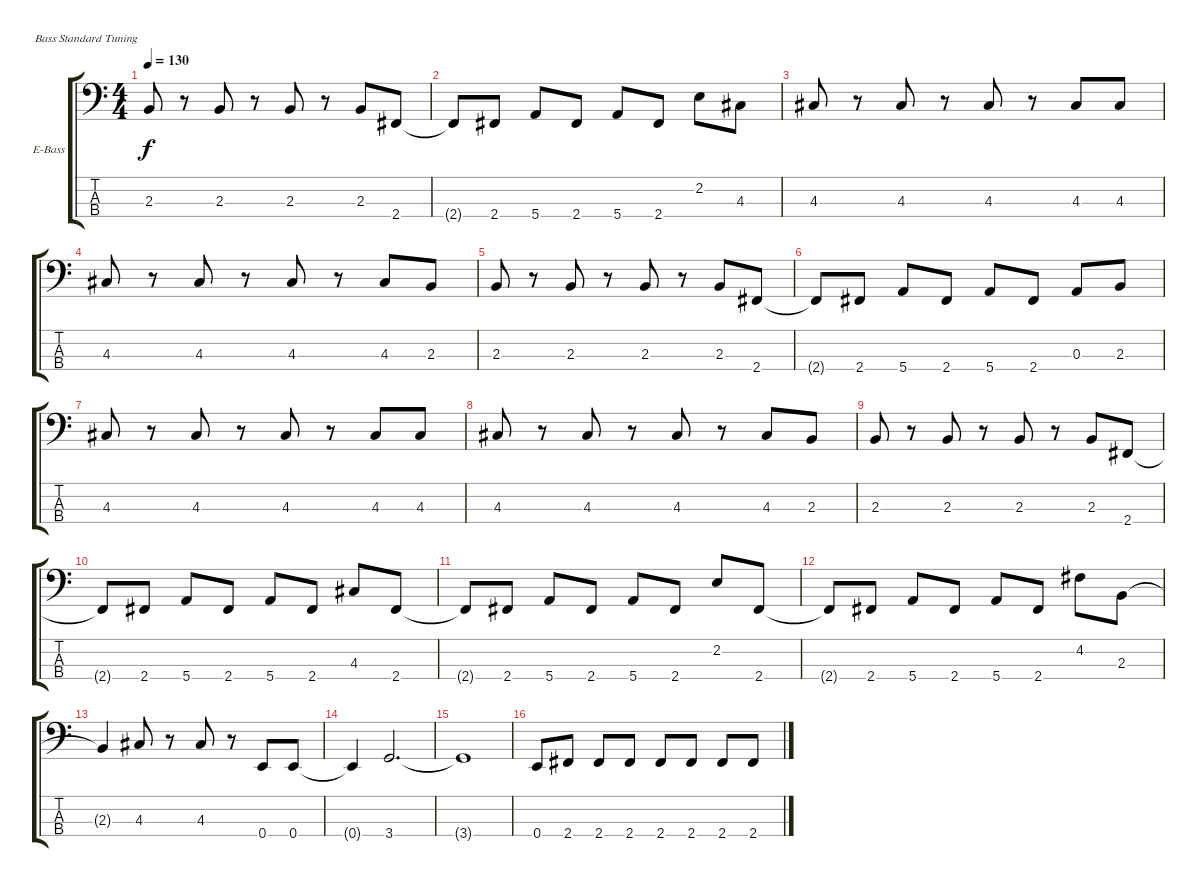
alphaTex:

\defaultSystemsLayout 4
\bracketExtendMode groupsimilarinstruments
\firstSystemTrackNameOrientation horizontal
\otherSystemsTrackNameOrientation horizontal
\track ("Peter Baltes" "E-Bass") {instrument electricbassfinger}
\staff {score tabs}
\tuning (G2 D2 A1 E1)
\ts (4 4)
\tempo 130
\clef f4
\ks c
2.3.8{dy f} r.8 2.3.8 r.8 2.3.8 r.8 2.3.8 2.4.8 |
2.4{t}.8 2.4.8 5.4.8 2.4.8 5.4.8 2.4.8 2.2.8 4.3.8 |
4.3.8 r.8 4.3.8 r.8 4.3.8 r.8 4.3.8 4.3.8 |
4.3.8 r.8 4.3.8 r.8 4.3.8 r.8 4.3.8 2.3.8 |
2.3.8 r.8 2.3.8 r.8 2.3.8 r.8 2.3.8 2.4.8 |
2.4{t}.8 2.4.8 5.4.8 2.4.8 5.4.8 2.4.8 0.3.8 2.3.8 |
4.3.8 r.8 4.3.8 r.8 4.3.8 r.8 4.3.8 4.3.8 |
4.3.8 r.8 4.3.8 r.8 4.3.8 r.8 4.3.8 2.3.8 |
2.3.8 r.8 2.3.8 r.8 2.3.8 r.8 2.3.8 2.4.8 |
2.4{t}.8 2.4.8 5.4.8 2.4.8 5.4.8 2.4.8 4.3.8 2.4.8 |
2.4{t}.8 2.4.8 5.4.8 2.4.8 5.4.8 2.4.8 2.2.8 2.4.8 |
2.4{t}.8 2.4.8 5.4.8 2.4.8 5.4.8 2.4.8 4.2.8 2.3.8 |
2.3{t}.4 4.3.8 r.8 4.3.8 r.8 0.4.8 0.4.8 |
0.4{t}.4 3.4.2{d} |
3.4{t}.1 |
0.4.8 2.4.8 2.4.8 2.4.8 2.4.8 2.4.8 2.4.8 2.4.8
